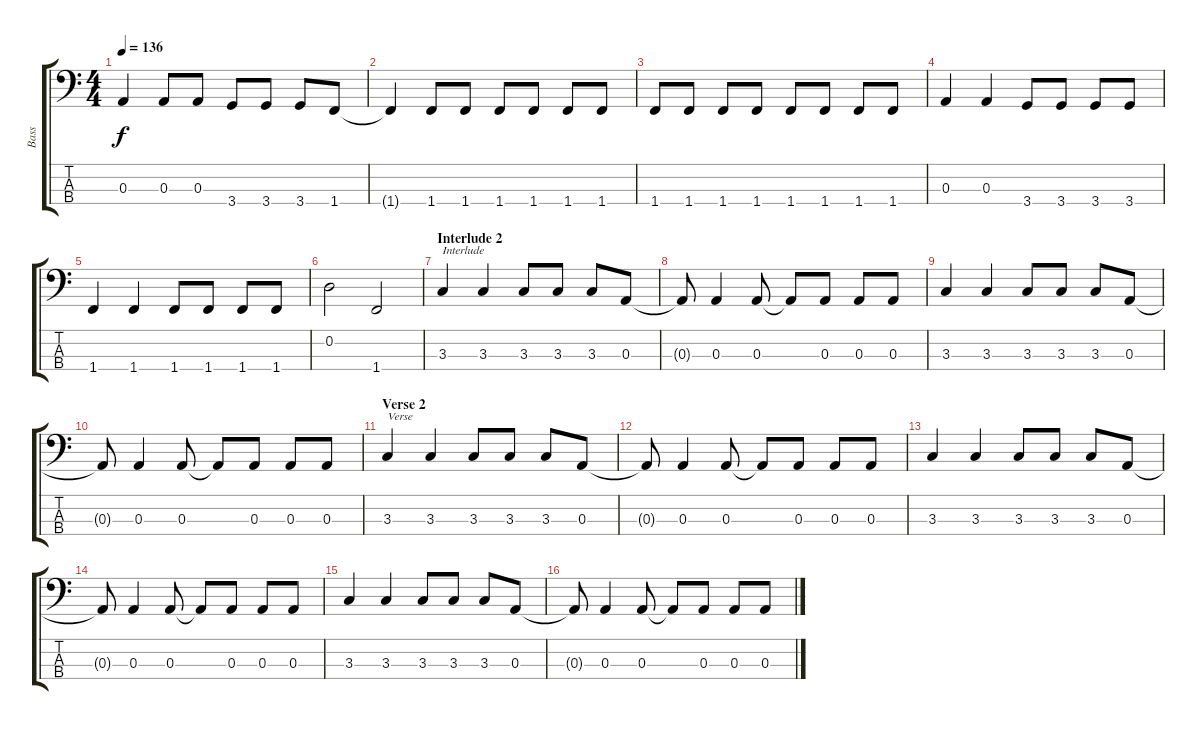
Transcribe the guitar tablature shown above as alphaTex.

\track ("Bass" "Bass") {instrument electricbasspick}
\staff {score tabs}
\tuning (G2 D2 A1 E1) {hide}
\ts (4 4)
\tempo 136
\clef f4
\ks c
0.3.4{dy f} 0.3.8 0.3.8 3.4.8 3.4.8 3.4.8 1.4.8 |
1.4{t}.4 1.4.8 1.4.8 1.4.8 1.4.8 1.4.8 1.4.8 |
1.4.8 1.4.8 1.4.8 1.4.8 1.4.8 1.4.8 1.4.8 1.4.8 |
0.3.4 0.3.4 3.4.8 3.4.8 3.4.8 3.4.8 |
1.4.4 1.4.4 1.4.8 1.4.8 1.4.8 1.4.8 |
0.2.2 1.4.2 |
\section ("" "Interlude 2")
3.3.4{txt "Interlude"} 3.3.4 3.3.8 3.3.8 3.3.8 0.3.8 |
0.3{t}.8 0.3.4 0.3.8 0.3{t}.8 0.3.8 0.3.8 0.3.8 |
3.3.4 3.3.4 3.3.8 3.3.8 3.3.8 0.3.8 |
0.3{t}.8 0.3.4 0.3.8 0.3{t}.8 0.3.8 0.3.8 0.3.8 |
\section ("" "Verse 2")
3.3.4{txt "Verse"} 3.3.4 3.3.8 3.3.8 3.3.8 0.3.8 |
0.3{t}.8 0.3.4 0.3.8 0.3{t}.8 0.3.8 0.3.8 0.3.8 |
3.3.4 3.3.4 3.3.8 3.3.8 3.3.8 0.3.8 |
0.3{t}.8 0.3.4 0.3.8 0.3{t}.8 0.3.8 0.3.8 0.3.8 |
3.3.4 3.3.4 3.3.8 3.3.8 3.3.8 0.3.8 |
0.3{t}.8 0.3.4 0.3.8 0.3{t}.8 0.3.8 0.3.8 0.3.8
